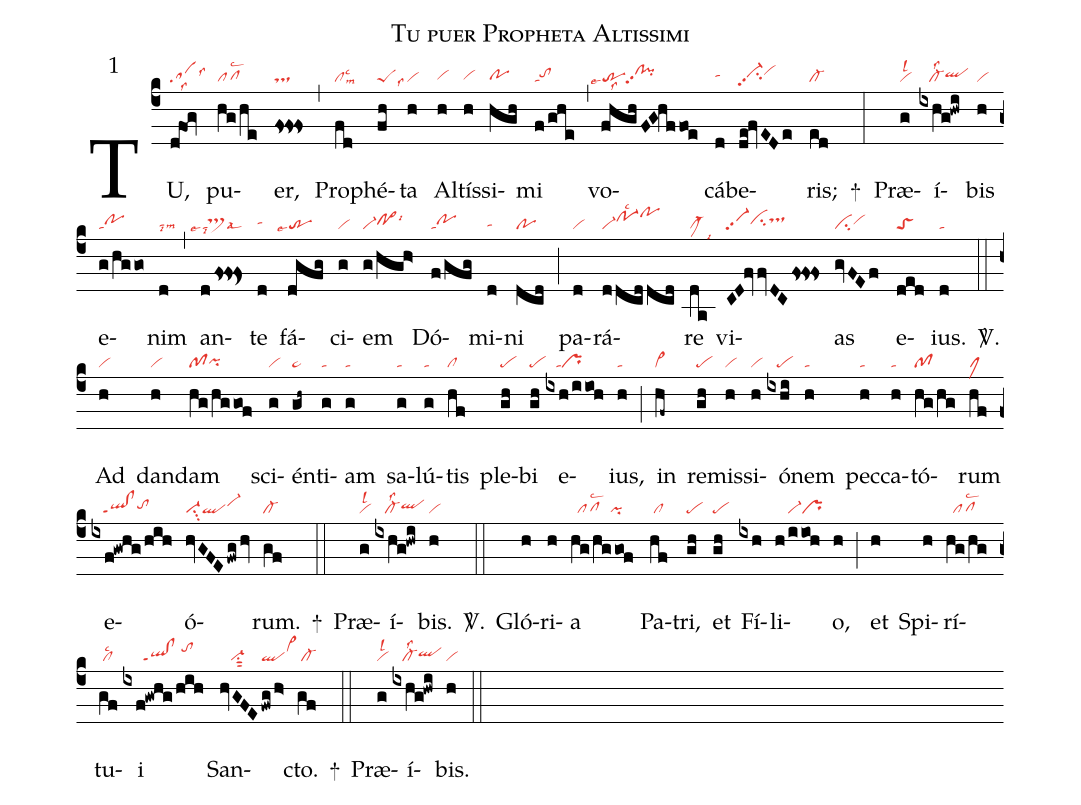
name: Tu puer Propheta Altissimi;
mode: 1;
nabc-lines: 1;
%%
(c4)
TU,(dfOg|salss8lss6) pu(hg/he|pflsc2)er,(fs!fs!fs|ts) (,)
Pro(fd|cllsc3lsm9)phé(fh|peSlss9)ta(h|vi) Al(h|vihg)tís(h|vihg)si(hgh|pohg)mi(f/ghe|tatohh) (,)
vo(fhgh/FG!hffoe|```trlse7lss8clhi!pihipp2)cá(d|tahh)be(de!fvEDe|vi-hhpp2su2vihi)ris;(ed|cl-) +(:)
Præ(g|vilsl2)í(ixhg!hwi|///cl-lss2qlhh)bis(h|vi) e(g/hggo|tapohh)nim(d|tahglsi8lsm9) (,)
an(d/fs!fs!fs>|```talse7lsi8ts>hhlsal6)te(d|tahh) fá(dgfg|```trlse7)ci(g|vi)em(g/hgh>|vi-po>hhlsi6) Dó(f/gfg|tapohh)mi(d|tahg)ni(dcd|po) (;)
pa(d|vi)rá(d/dcd/dcd|vi-po-1hilsc2pohk)re(da|clM-lsi9) vi(CD!fvfvDCfs!fs!fs|vi-pp2cihhtshi)as(gvFEf|civihh) e(ded|toS)ius.(d|ta) <sp>V/</sp>.(::)
Ad(h|vi) dan(h|vi)dam(hg/hggof|pfpihg) sci(g|vi)én(gh~|ta>)ti(g|ta)am(g|ta) sa(g|ta)lú(g|ta)tis(hf|cl) ple(gh|pe)bi(gh|pe) e(ixh/iioh|///tapr)ius,(h|ta) (;)
in(hf~|vi>) re(gh|pe)mis(h|vi)si(h|vi)ó(ixhi|///pe)nem(h|ta) pec(h|ta)ca(h|ta)tó(hg/hg|pf)rum(hf|clM) e(ixf!gwhg/hih|///ql!clppt1tohh)ó(hvGFEfwg/hv|vi-su3qlvi-hi)rum.(gf|cl-) +(::)
Præ(g|vilsl2)í(ixhg!hwi|///cl-lss2qlhh)bis.(h|vi) <sp>V/</sp>.(::)
Gló(h)ri(h)a(hg/hggof|//pflsc2/pi) Pa(hf|/cl)tri,(gh|pe) et(gh|pe) Fí(ixh)li(h/iioh|////vi-pr)o,(h) (;)
et(h) Spi(h)rí(hg/hg|//pflsc2)tu(gf|/cllsc2)i(ixf!gwhg/hih|//////ql!clppt1/tohj) San(hvGFE|///vi-su1sut2|fwg/h>|qlvi>hj)cto.(gf|/cl-) +(::)
Præ(g|vilsl2)í(ixhg!hwi|///cl-lss2qlhh)bis.(h|vi) (::)
